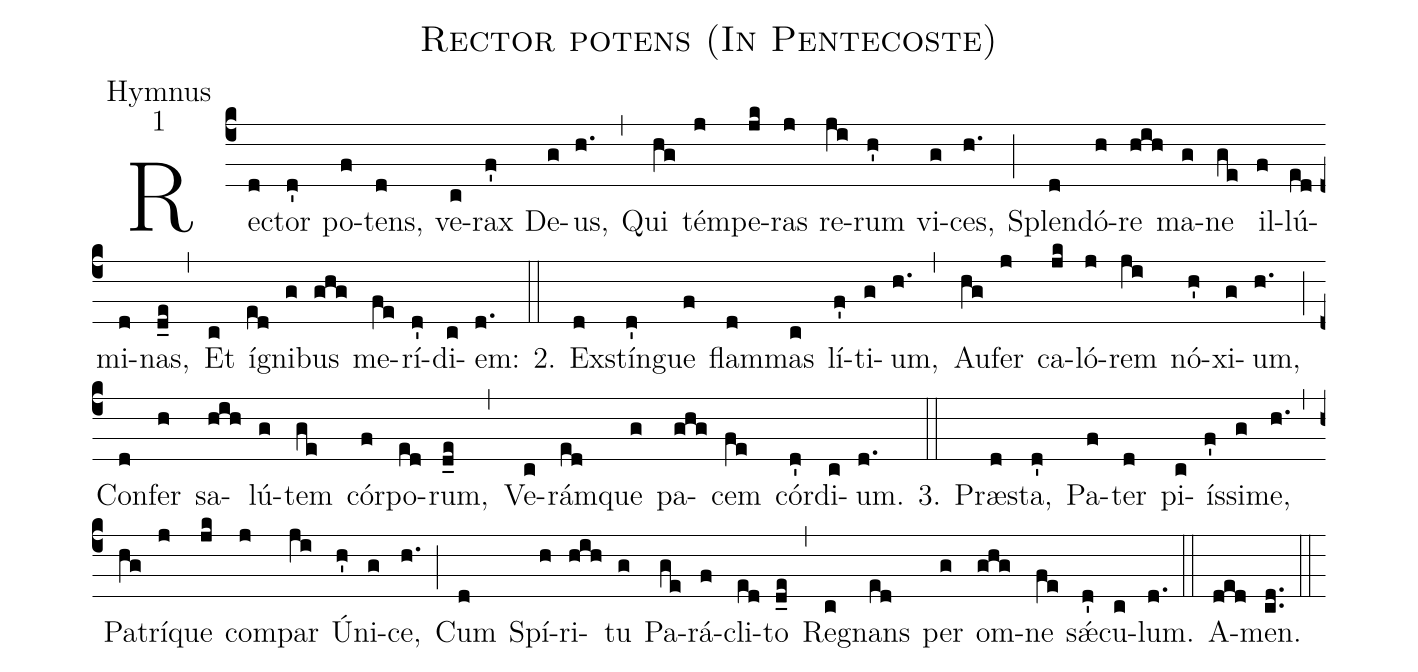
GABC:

name:Rector potens (In Pentecoste);
office-part:Hymnus;
mode:1;
%%
(c4)Re(d)ctor(d') po(f)tens,(d) ve(c)rax(f') De(g)us,(h.) (,)
Qui(hg) tém(j)pe(jk)ras(j) re(ji)rum(h') vi(g)ces,(h.) (;)
Splen(d)dó(h)re(hih) ma(g)ne(ge) il(f)lú(ed)mi(d)nas,(d_e) (,)
Et(c) í(ed)gni(g)bus(ghg) me(fe)rí(d')di(c)em:(d.)

2.(::) Ex(d)stín(d')gue(f) flam(d)mas(c) lí(f')ti(g)um,(h.) (,)
Au(hg)fer(j) ca(jk)ló(j)rem(ji) nó(h')xi(g)um,(h.) (;)
Con(d)fer(h) sa(hih)lú(g)tem(ge) cór(f)po(ed)rum,(d_e) (,)
Ve(c)rám(ed)que(g) pa(ghg)cem(fe) cór(d')di(c)um.(d.)

3.(::) Præ(d)sta,(d') Pa(f)ter(d) pi(c)ís(f')si(g)me,(h.) (,)
Pa(hg)trí(j)que(jk) com(j)par(ji) Ú(h')ni(g)ce,(h.) (;)
Cum(d) Spí(h)ri(hih)tu(g) Pa(ge)rá(f)cli(ed)to(d_e) (,)
Re(c)gnans(ed) per(g) om(ghg)ne(fe) sǽ(d')cu(c)lum.(d.) (::)
A(ded)men.(cd..) (::)
